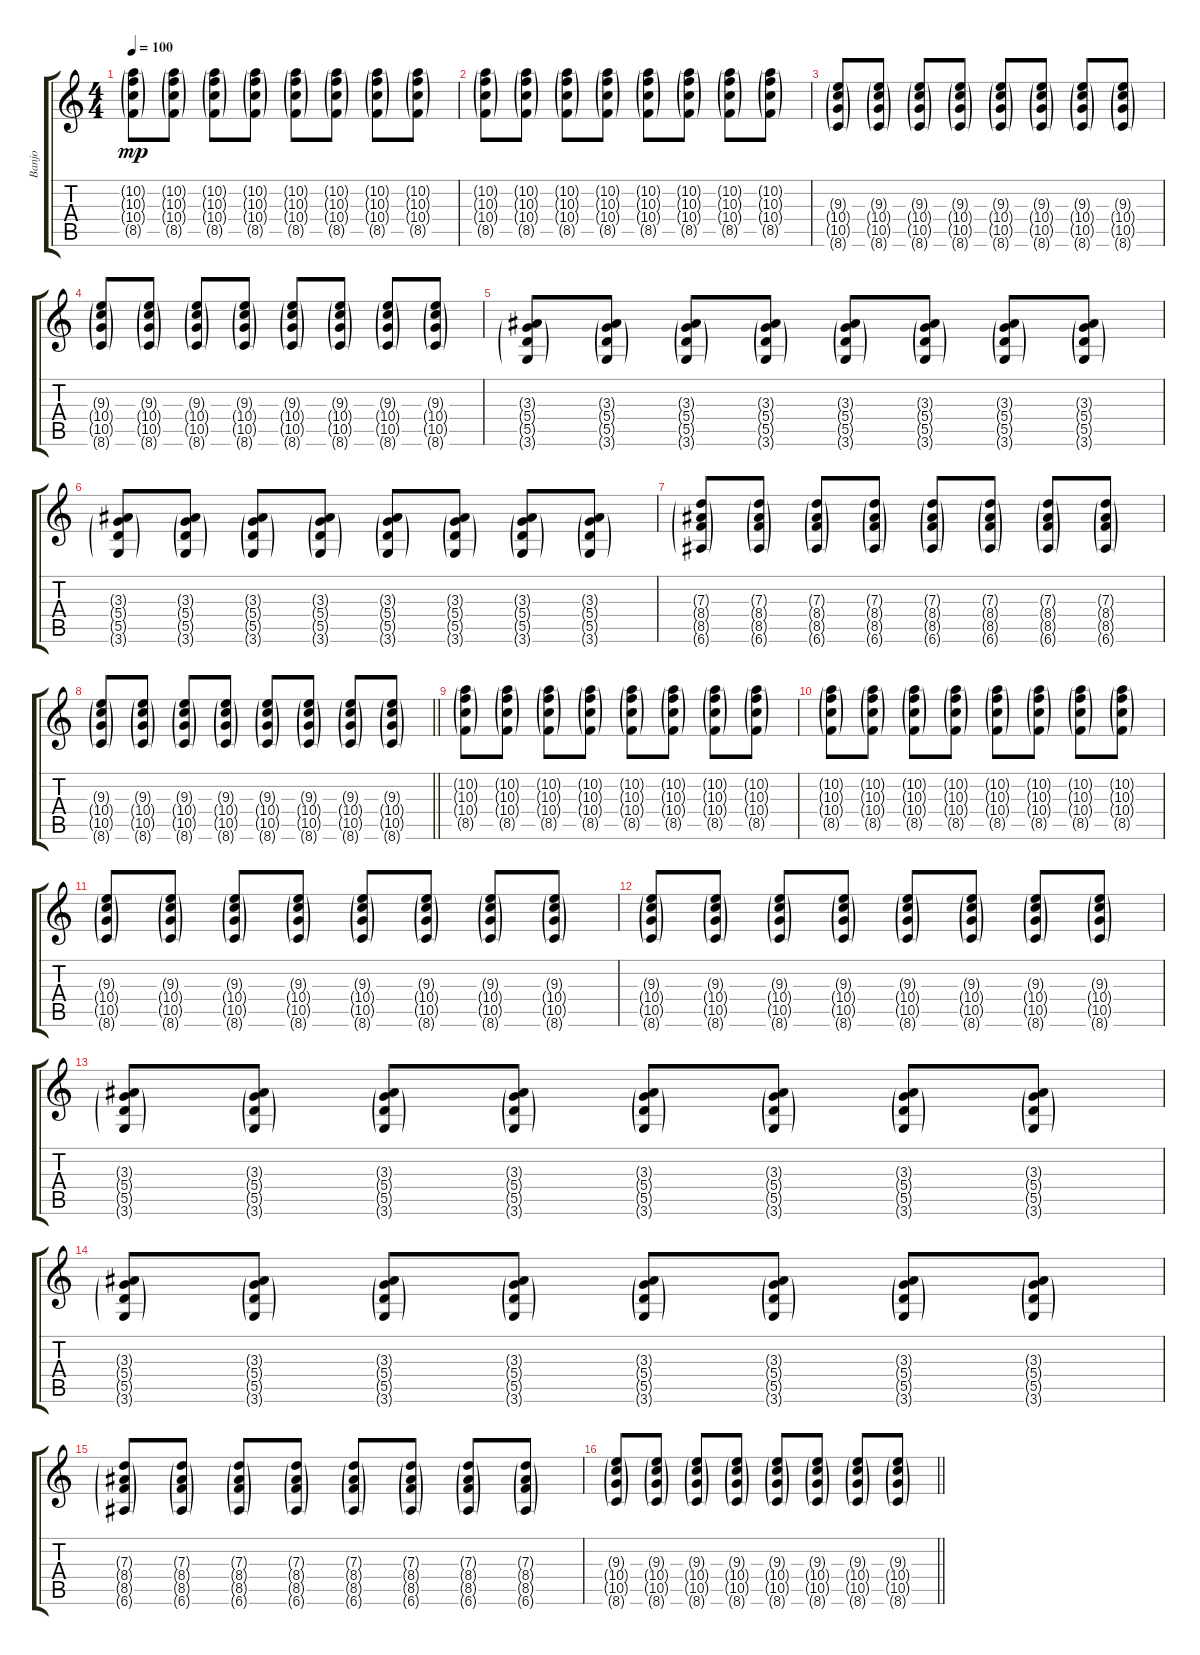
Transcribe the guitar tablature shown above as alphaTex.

\track ("Banjo" "Banjo") {instrument banjo}
\staff {score tabs}
\tuning (E4 B3 G3 D3 A2 E2) {hide}
\displaytranspose 12
\ts (4 4)
\tempo 100
\clef g2
\ks c
(10.2{g} 10.3{g} 10.4{g} 8.5{g}).8{dy mp volume 13} (10.2{g} 10.3{g} 10.4{g} 8.5{g}).8 (10.2{g} 10.3{g} 10.4{g} 8.5{g}).8 (10.2{g} 10.3{g} 10.4{g} 8.5{g}).8 (10.2{g} 10.3{g} 10.4{g} 8.5{g}).8 (10.2{g} 10.3{g} 10.4{g} 8.5{g}).8 (10.2{g} 10.3{g} 10.4{g} 8.5{g}).8 (10.2{g} 10.3{g} 10.4{g} 8.5{g}).8 |
(10.2{g} 10.3{g} 10.4{g} 8.5{g}).8 (10.2{g} 10.3{g} 10.4{g} 8.5{g}).8 (10.2{g} 10.3{g} 10.4{g} 8.5{g}).8 (10.2{g} 10.3{g} 10.4{g} 8.5{g}).8 (10.2{g} 10.3{g} 10.4{g} 8.5{g}).8 (10.2{g} 10.3{g} 10.4{g} 8.5{g}).8 (10.2{g} 10.3{g} 10.4{g} 8.5{g}).8 (10.2{g} 10.3{g} 10.4{g} 8.5{g}).8 |
(9.3{g} 10.4{g} 10.5{g} 8.6{g}).8 (9.3{g} 10.4{g} 10.5{g} 8.6{g}).8 (9.3{g} 10.4{g} 10.5{g} 8.6{g}).8 (9.3{g} 10.4{g} 10.5{g} 8.6{g}).8 (9.3{g} 10.4{g} 10.5{g} 8.6{g}).8 (9.3{g} 10.4{g} 10.5{g} 8.6{g}).8 (9.3{g} 10.4{g} 10.5{g} 8.6{g}).8 (9.3{g} 10.4{g} 10.5{g} 8.6{g}).8 |
(9.3{g} 10.4{g} 10.5{g} 8.6{g}).8 (9.3{g} 10.4{g} 10.5{g} 8.6{g}).8 (9.3{g} 10.4{g} 10.5{g} 8.6{g}).8 (9.3{g} 10.4{g} 10.5{g} 8.6{g}).8 (9.3{g} 10.4{g} 10.5{g} 8.6{g}).8 (9.3{g} 10.4{g} 10.5{g} 8.6{g}).8 (9.3{g} 10.4{g} 10.5{g} 8.6{g}).8 (9.3{g} 10.4{g} 10.5{g} 8.6{g}).8 |
(3.3{g} 5.4{g} 5.5{g} 3.6{g}).8 (3.3{g} 5.4{g} 5.5{g} 3.6{g}).8 (3.3{g} 5.4{g} 5.5{g} 3.6{g}).8 (3.3{g} 5.4{g} 5.5{g} 3.6{g}).8 (3.3{g} 5.4{g} 5.5{g} 3.6{g}).8 (3.3{g} 5.4{g} 5.5{g} 3.6{g}).8 (3.3{g} 5.4{g} 5.5{g} 3.6{g}).8 (3.3{g} 5.4{g} 5.5{g} 3.6{g}).8 |
(3.3{g} 5.4{g} 5.5{g} 3.6{g}).8 (3.3{g} 5.4{g} 5.5{g} 3.6{g}).8 (3.3{g} 5.4{g} 5.5{g} 3.6{g}).8 (3.3{g} 5.4{g} 5.5{g} 3.6{g}).8 (3.3{g} 5.4{g} 5.5{g} 3.6{g}).8 (3.3{g} 5.4{g} 5.5{g} 3.6{g}).8 (3.3{g} 5.4{g} 5.5{g} 3.6{g}).8 (3.3{g} 5.4{g} 5.5{g} 3.6{g}).8 |
(7.3{g} 8.4{g} 8.5{g} 6.6{g}).8 (7.3{g} 8.4{g} 8.5{g} 6.6{g}).8 (7.3{g} 8.4{g} 8.5{g} 6.6{g}).8 (7.3{g} 8.4{g} 8.5{g} 6.6{g}).8 (7.3{g} 8.4{g} 8.5{g} 6.6{g}).8 (7.3{g} 8.4{g} 8.5{g} 6.6{g}).8 (7.3{g} 8.4{g} 8.5{g} 6.6{g}).8 (7.3{g} 8.4{g} 8.5{g} 6.6{g}).8 |
\barLineRight lightlight
(9.3{g} 10.4{g} 10.5{g} 8.6{g}).8 (9.3{g} 10.4{g} 10.5{g} 8.6{g}).8 (9.3{g} 10.4{g} 10.5{g} 8.6{g}).8 (9.3{g} 10.4{g} 10.5{g} 8.6{g}).8 (9.3{g} 10.4{g} 10.5{g} 8.6{g}).8 (9.3{g} 10.4{g} 10.5{g} 8.6{g}).8 (9.3{g} 10.4{g} 10.5{g} 8.6{g}).8 (9.3{g} 10.4{g} 10.5{g} 8.6{g}).8 |
\section ("" "")
(10.2{g} 10.3{g} 10.4{g} 8.5{g}).8{volume 13} (10.2{g} 10.3{g} 10.4{g} 8.5{g}).8 (10.2{g} 10.3{g} 10.4{g} 8.5{g}).8 (10.2{g} 10.3{g} 10.4{g} 8.5{g}).8 (10.2{g} 10.3{g} 10.4{g} 8.5{g}).8 (10.2{g} 10.3{g} 10.4{g} 8.5{g}).8 (10.2{g} 10.3{g} 10.4{g} 8.5{g}).8 (10.2{g} 10.3{g} 10.4{g} 8.5{g}).8 |
(10.2{g} 10.3{g} 10.4{g} 8.5{g}).8 (10.2{g} 10.3{g} 10.4{g} 8.5{g}).8 (10.2{g} 10.3{g} 10.4{g} 8.5{g}).8 (10.2{g} 10.3{g} 10.4{g} 8.5{g}).8 (10.2{g} 10.3{g} 10.4{g} 8.5{g}).8 (10.2{g} 10.3{g} 10.4{g} 8.5{g}).8 (10.2{g} 10.3{g} 10.4{g} 8.5{g}).8 (10.2{g} 10.3{g} 10.4{g} 8.5{g}).8 |
(9.3{g} 10.4{g} 10.5{g} 8.6{g}).8 (9.3{g} 10.4{g} 10.5{g} 8.6{g}).8 (9.3{g} 10.4{g} 10.5{g} 8.6{g}).8 (9.3{g} 10.4{g} 10.5{g} 8.6{g}).8 (9.3{g} 10.4{g} 10.5{g} 8.6{g}).8 (9.3{g} 10.4{g} 10.5{g} 8.6{g}).8 (9.3{g} 10.4{g} 10.5{g} 8.6{g}).8 (9.3{g} 10.4{g} 10.5{g} 8.6{g}).8 |
(9.3{g} 10.4{g} 10.5{g} 8.6{g}).8 (9.3{g} 10.4{g} 10.5{g} 8.6{g}).8 (9.3{g} 10.4{g} 10.5{g} 8.6{g}).8 (9.3{g} 10.4{g} 10.5{g} 8.6{g}).8 (9.3{g} 10.4{g} 10.5{g} 8.6{g}).8 (9.3{g} 10.4{g} 10.5{g} 8.6{g}).8 (9.3{g} 10.4{g} 10.5{g} 8.6{g}).8 (9.3{g} 10.4{g} 10.5{g} 8.6{g}).8 |
(3.3{g} 5.4{g} 5.5{g} 3.6{g}).8 (3.3{g} 5.4{g} 5.5{g} 3.6{g}).8 (3.3{g} 5.4{g} 5.5{g} 3.6{g}).8 (3.3{g} 5.4{g} 5.5{g} 3.6{g}).8 (3.3{g} 5.4{g} 5.5{g} 3.6{g}).8 (3.3{g} 5.4{g} 5.5{g} 3.6{g}).8 (3.3{g} 5.4{g} 5.5{g} 3.6{g}).8 (3.3{g} 5.4{g} 5.5{g} 3.6{g}).8 |
(3.3{g} 5.4{g} 5.5{g} 3.6{g}).8 (3.3{g} 5.4{g} 5.5{g} 3.6{g}).8 (3.3{g} 5.4{g} 5.5{g} 3.6{g}).8 (3.3{g} 5.4{g} 5.5{g} 3.6{g}).8 (3.3{g} 5.4{g} 5.5{g} 3.6{g}).8 (3.3{g} 5.4{g} 5.5{g} 3.6{g}).8 (3.3{g} 5.4{g} 5.5{g} 3.6{g}).8 (3.3{g} 5.4{g} 5.5{g} 3.6{g}).8 |
(7.3{g} 8.4{g} 8.5{g} 6.6{g}).8 (7.3{g} 8.4{g} 8.5{g} 6.6{g}).8 (7.3{g} 8.4{g} 8.5{g} 6.6{g}).8 (7.3{g} 8.4{g} 8.5{g} 6.6{g}).8 (7.3{g} 8.4{g} 8.5{g} 6.6{g}).8 (7.3{g} 8.4{g} 8.5{g} 6.6{g}).8 (7.3{g} 8.4{g} 8.5{g} 6.6{g}).8 (7.3{g} 8.4{g} 8.5{g} 6.6{g}).8 |
\barLineRight lightlight
(9.3{g} 10.4{g} 10.5{g} 8.6{g}).8 (9.3{g} 10.4{g} 10.5{g} 8.6{g}).8 (9.3{g} 10.4{g} 10.5{g} 8.6{g}).8 (9.3{g} 10.4{g} 10.5{g} 8.6{g}).8 (9.3{g} 10.4{g} 10.5{g} 8.6{g}).8 (9.3{g} 10.4{g} 10.5{g} 8.6{g}).8 (9.3{g} 10.4{g} 10.5{g} 8.6{g}).8 (9.3{g} 10.4{g} 10.5{g} 8.6{g}).8
